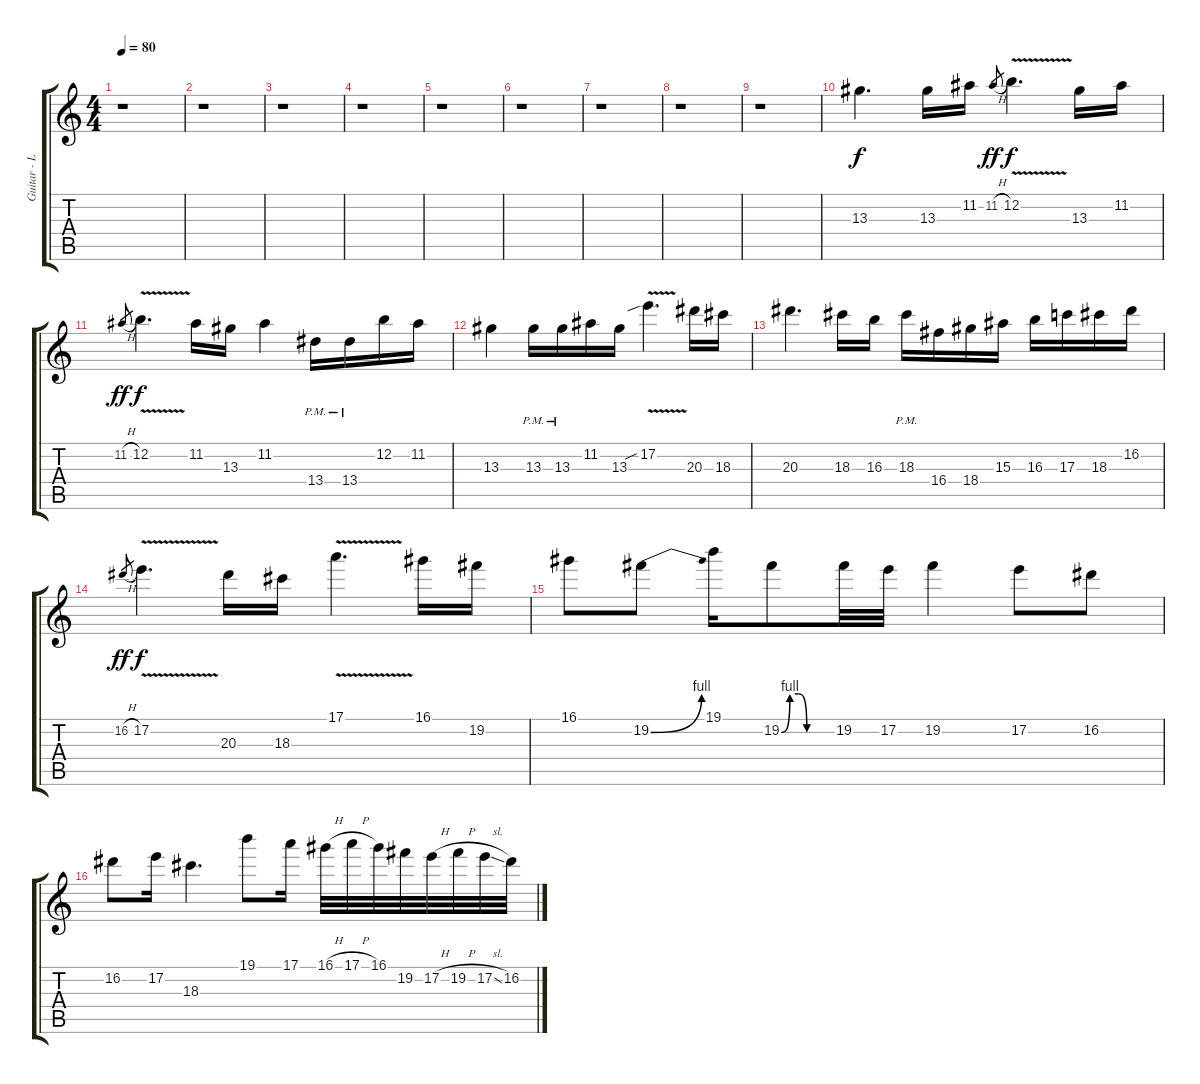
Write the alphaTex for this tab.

\track ("Guitar - Lead" "Guitar - L") {instrument distortionguitar}
\staff {score tabs}
\tuning (E4 B3 G3 D3 A2 E2) {hide}
\ts (4 4)
\tempo 80
\clef g2
\ks c
r.1{dy f} |
r.1 |
r.1 |
r.1 |
r.1 |
r.1 |
r.1 |
r.1 |
r.1 |
13.3.4{d} 13.3.16 11.2.16 11.2{h}.8{gr dy ff} 12.2{v}.4{d dy f} 13.3.16 11.2.16 |
11.2{h}.8{gr dy ff} 12.2{v}.4{d dy f} 11.2.16 13.3.16 11.2.4 13.4{pm}.16 13.4{pm}.16 12.2.16 11.2.16 |
13.3.4 13.3{pm}.16 13.3{pm}.16 11.2.16 13.3.16 17.2{v sib}.4{d} 20.3.16 18.3.16 |
20.3.4{d} 18.3.16 16.3.16 18.3{pm}.16 16.4.16 18.4.16 15.3.16 16.3.16 17.3.16 18.3.16 16.2.16{txt ""} |
16.2{h}.8{gr dy ff} 17.2{v}.4{d dy f} 20.3.16 18.3.16 17.1{v}.4{d} 16.1.16 19.2.16 |
16.1.8 19.2{be (bend 0 0 60 4)}.8 19.1.16 19.2{be (custom 0 0 10 4 20 4 30 0 60 0)}.8 19.2.32 17.2.32 19.2.4 17.2.8 16.2.8 |
16.2.8 17.2.16 18.3.4{d} 19.1.8 17.1.16 16.1{h}.32 17.1{h}.32 16.1.32 19.2.32 17.2{h}.32 19.2{h}.32 17.2{sl}.32 16.2.32
